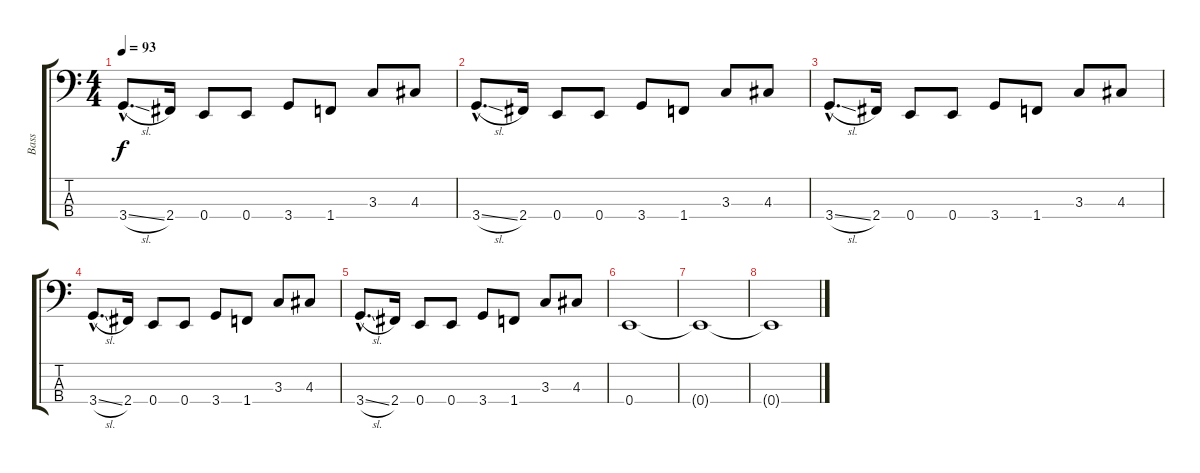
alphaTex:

\track ("Bass" "Bass") {instrument electricbasspick}
\staff {score tabs}
\tuning (G2 D2 A1 E1) {hide}
\ts (4 4)
\tempo 93
\clef f4
\ks c
3.4{sl hac}.8{d dy f} 2.4.16 0.4.8 0.4.8 3.4.8 1.4.8 3.3.8 4.3.8 |
3.4{sl hac}.8{d} 2.4.16 0.4.8 0.4.8 3.4.8 1.4.8 3.3.8 4.3.8 |
3.4{sl hac}.8{d} 2.4.16 0.4.8 0.4.8 3.4.8 1.4.8 3.3.8 4.3.8 |
3.4{sl hac}.8{d} 2.4.16 0.4.8 0.4.8 3.4.8 1.4.8 3.3.8 4.3.8 |
3.4{sl hac}.8{d} 2.4.16 0.4.8 0.4.8 3.4.8 1.4.8 3.3.8 4.3.8 |
0.4.1 |
0.4{t}.1 |
0.4{t}.1
